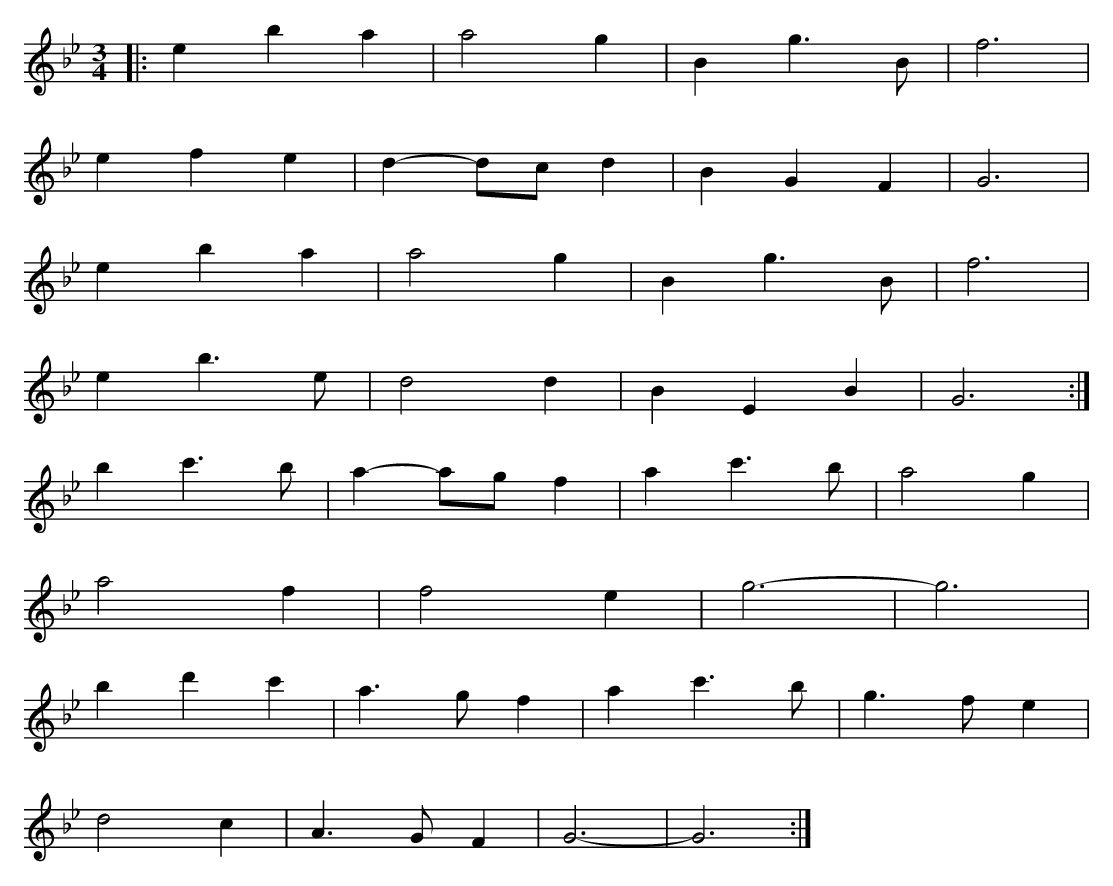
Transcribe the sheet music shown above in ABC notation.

X:1
M:3/4
K:Gmin
|:e2b2a2|a4g2|B2g3B|f6|
e2f2e2|d2-dc d2|B2G2F2|G6|
e2b2a2|a4g2|B2g3B|f6|
e2b3e|d4d2|B2E2B2|G6:|
b2c'3b|a2-ag f2|a2c'3b|a4g2|
a4f2|f4e2|g6-|g6|
b2d'2c'2|a3gf2|a2c'3b|g3fe2|
d4c2|A3GF2|G6-|G6:|
